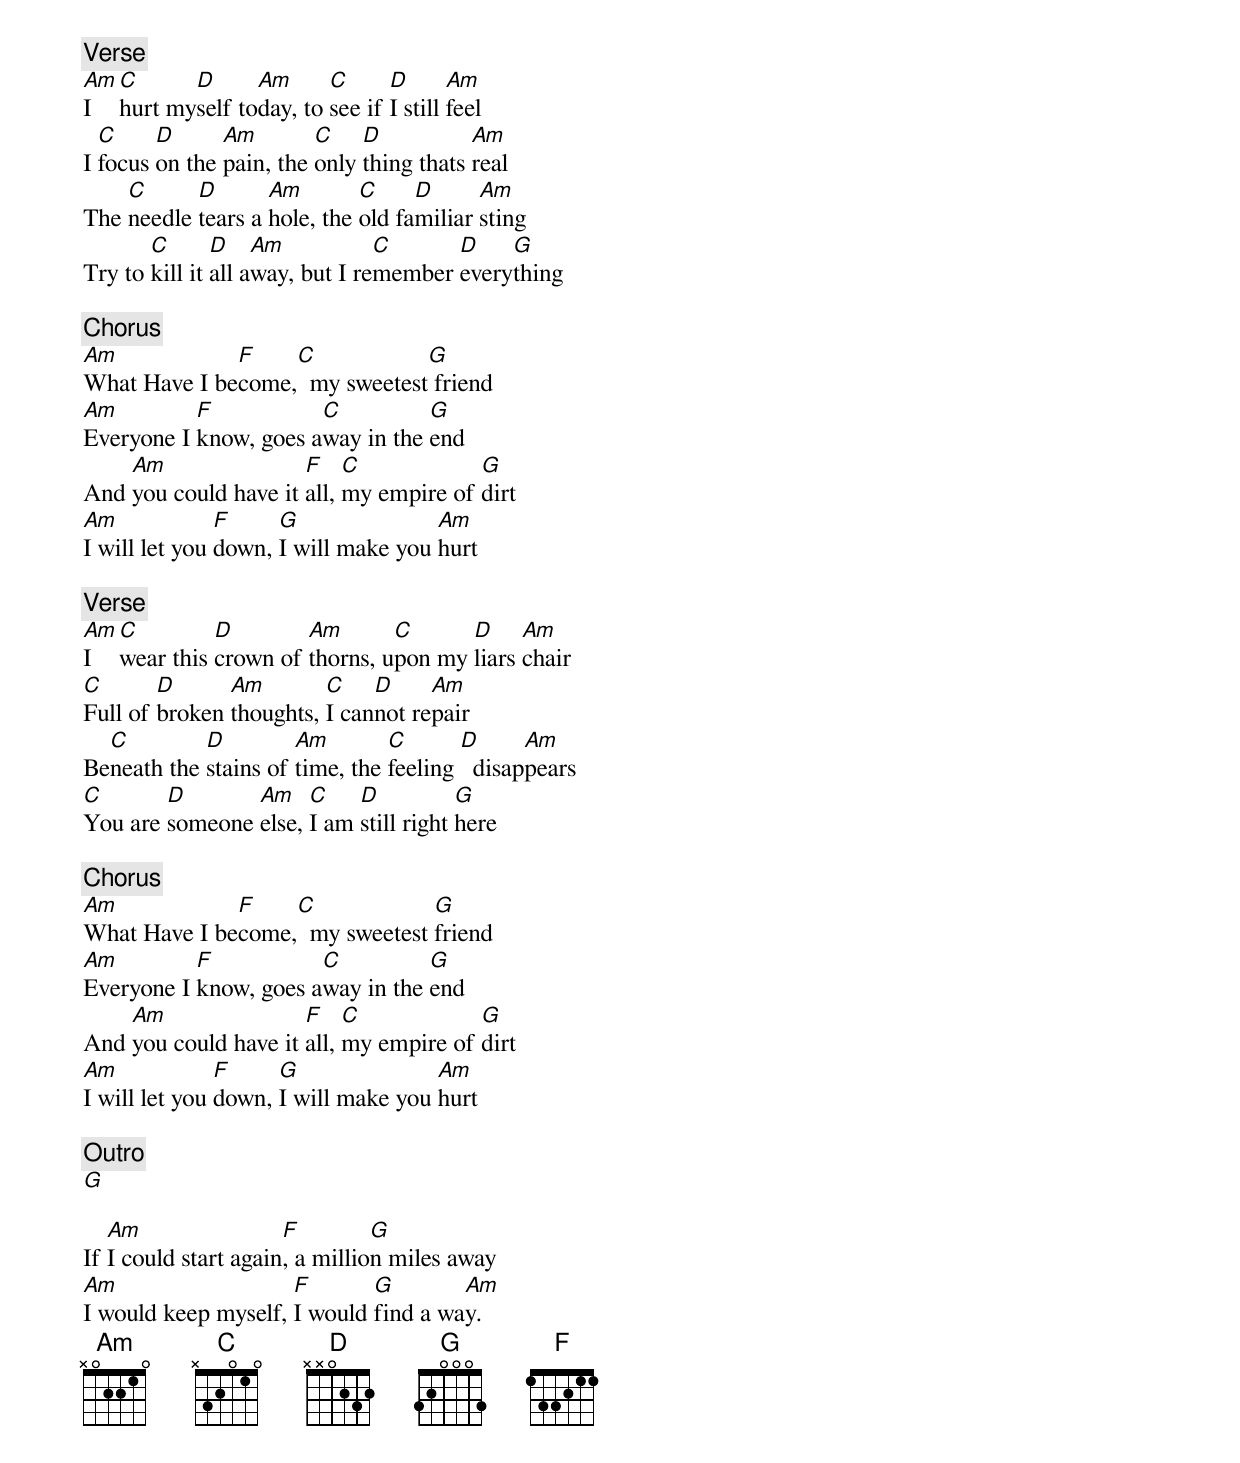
[Verse]
Am  C      D      Am      C      D       Am
I   hurt myself today, to see if I still feel
  C     D      Am        C    D           Am
I focus on the pain, the only thing thats real
    C      D       Am        C     D      Am
The needle tears a hole, the old familiar sting
       C       D    Am           C      D    G
Try to kill it all away, but I remember everything

[Chorus]
Am            F    C            G
What Have I become,  my sweetest friend
Am         F           C          G
Everyone I know, goes away in the end
    Am                F    C            G
And you could have it all, my empire of dirt
Am             F     G               Am
I will let you down, I will make you hurt

[Verse]
Am C         D        Am       C      D     Am
I  wear this crown of thorns, upon my liars chair
C       D      Am        C    D     Am
Full of broken thoughts, I cannot repair
  C         D         Am        C       D      Am
Beneath the stains of time, the feeling   disappears
C       D       Am    C    D           G
You are someone else, I am still right here

[Chorus]
Am            F    C             G
What Have I become,  my sweetest friend
Am         F           C          G
Everyone I know, goes away in the end
    Am                F    C            G
And you could have it all, my empire of dirt
Am             F     G               Am
I will let you down, I will make you hurt

[Outro]
G

   Am                 F         G
If I could start again, a million miles away
Am                   F       G        Am
I would keep myself, I would find a way.
